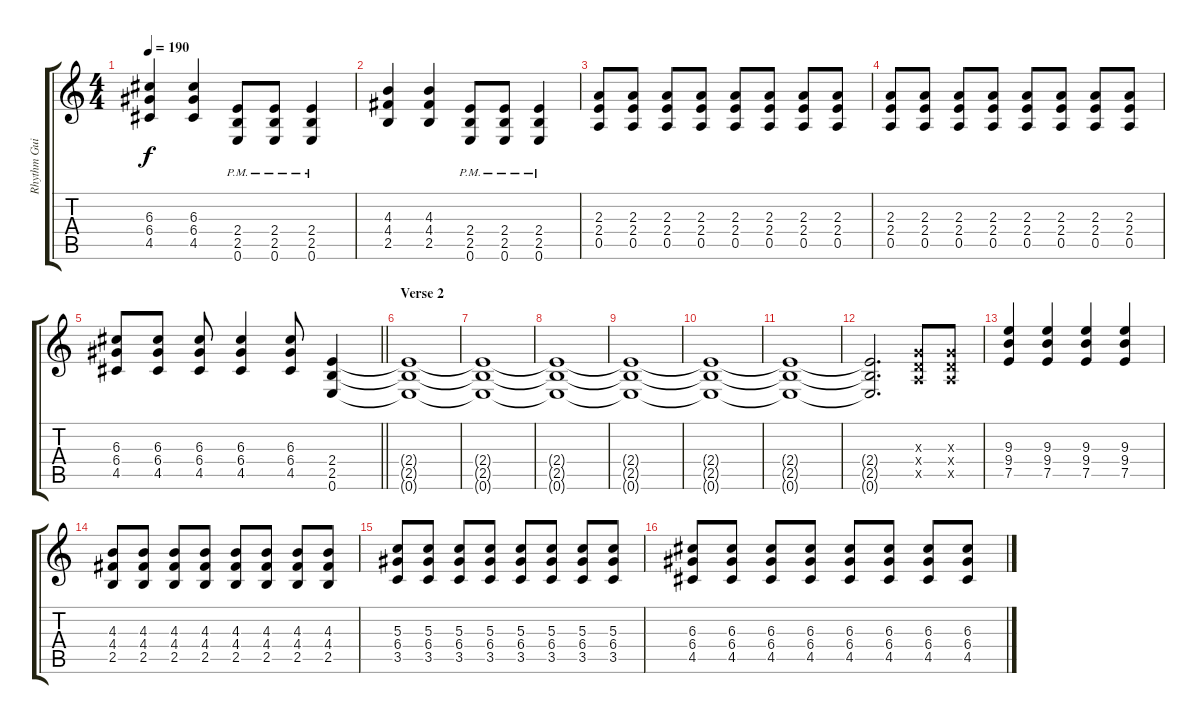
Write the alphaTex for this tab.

\track ("Rhythm Guitar" "Rhythm Gui") {instrument distortionguitar}
\staff {score tabs}
\tuning (E4 B3 G3 D3 A2 E2) {hide}
\ts (4 4)
\tempo 190
\clef g2
\ks c
(6.3 6.4 4.5).4{dy f} (6.3 6.4 4.5).4 (2.4{pm} 2.5{pm} 0.6{pm}).8 (2.4{pm} 2.5{pm} 0.6{pm}).8 (2.4{pm} 2.5{pm} 0.6{pm}).4 |
(4.3 4.4 2.5).4 (4.3 4.4 2.5).4 (2.4{pm} 2.5{pm} 0.6{pm}).8 (2.4{pm} 2.5{pm} 0.6{pm}).8 (2.4{pm} 2.5{pm} 0.6{pm}).4 |
(2.3 2.4 0.5).8 (2.3 2.4 0.5).8 (2.3 2.4 0.5).8 (2.3 2.4 0.5).8 (2.3 2.4 0.5).8 (2.3 2.4 0.5).8 (2.3 2.4 0.5).8 (2.3 2.4 0.5).8 |
(2.3 2.4 0.5).8 (2.3 2.4 0.5).8 (2.3 2.4 0.5).8 (2.3 2.4 0.5).8 (2.3 2.4 0.5).8 (2.3 2.4 0.5).8 (2.3 2.4 0.5).8 (2.3 2.4 0.5).8 |
\barLineRight lightlight
(6.3 6.4 4.5).8 (6.3 6.4 4.5).8 (6.3 6.4 4.5).8 (6.3 6.4 4.5).4 (6.3 6.4 4.5).8 (2.4 2.5 0.6).4 |
\section ("" "Verse 2")
(2.4{t} 2.5{t} 0.6{t}).1 |
(2.4{t} 2.5{t} 0.6{t}).1 |
(2.4{t} 2.5{t} 0.6{t}).1 |
(2.4{t} 2.5{t} 0.6{t}).1 |
(2.4{t} 2.5{t} 0.6{t}).1 |
(2.4{t} 2.5{t} 0.6{t}).1 |
(2.4{t} 2.5{t} 0.6{t}).2{d} (0.3{x} 0.4{x} 0.5{x}).8 (0.3{x} 0.4{x} 0.5{x}).8 |
(9.3 9.4 7.5).4 (9.3 9.4 7.5).4 (9.3 9.4 7.5).4 (9.3 9.4 7.5).4 |
(4.3 4.4 2.5).8 (4.3 4.4 2.5).8 (4.3 4.4 2.5).8 (4.3 4.4 2.5).8 (4.3 4.4 2.5).8 (4.3 4.4 2.5).8 (4.3 4.4 2.5).8 (4.3 4.4 2.5).8 |
(5.3 6.4 3.5).8 (5.3 6.4 3.5).8 (5.3 6.4 3.5).8 (5.3 6.4 3.5).8 (5.3 6.4 3.5).8 (5.3 6.4 3.5).8 (5.3 6.4 3.5).8 (5.3 6.4 3.5).8 |
(6.3 6.4 4.5).8 (6.3 6.4 4.5).8 (6.3 6.4 4.5).8 (6.3 6.4 4.5).8 (6.3 6.4 4.5).8 (6.3 6.4 4.5).8 (6.3 6.4 4.5).8 (6.3 6.4 4.5).8
